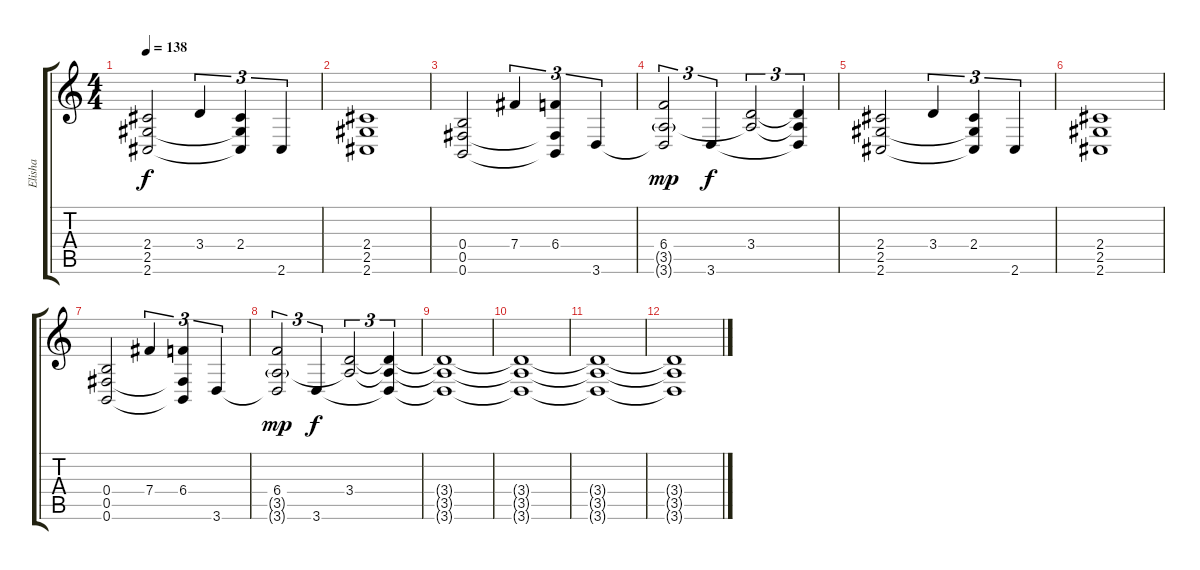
\track ("Elisha" "Elisha") {instrument overdrivenguitar}
\staff {score tabs}
\tuning (Db4 Ab3 E3 B2 Gb2 B1) {hide}
\ts (4 4)
\tempo 138
\clef g2
\ks c
(2.4 2.5 2.6).2{dy f} 3.4.4{tu (3 2)} (2.4 2.5{t} 2.6{t}).4{tu (3 2)} 2.6.4{tu (3 2)} |
(2.4 2.5 2.6).1 |
(0.4 0.5 0.6).2 7.4.4{tu (3 2)} (6.4 0.5{t} 0.6{t}).4{tu (3 2)} 3.6.4{tu (3 2)} |
(6.4 3.5{g} 3.6{t}).2{tu (3 2) dy mp} 3.6.4{tu (3 2) dy f} (3.4 3.5{t}).2{tu (3 2)} (3.4{t} 3.5{t} 3.6{t}).4{tu (3 2)} |
(2.4 2.5 2.6).2 3.4.4{tu (3 2)} (2.4 2.5{t} 2.6{t}).4{tu (3 2)} 2.6.4{tu (3 2)} |
(2.4 2.5 2.6).1 |
(0.4 0.5 0.6).2 7.4.4{tu (3 2)} (6.4 0.5{t} 0.6{t}).4{tu (3 2)} 3.6.4{tu (3 2)} |
(6.4 3.5{g} 3.6{t}).2{tu (3 2) dy mp} 3.6.4{tu (3 2) dy f} (3.4 3.5{t}).2{tu (3 2)} (3.4{t} 3.5{t} 3.6{t}).4{tu (3 2)} |
(3.4{t} 3.5{t} 3.6{t}).1 |
(3.4{t} 3.5{t} 3.6{t}).1{volume 4} |
(3.4{t} 3.5{t} 3.6{t}).1 |
(3.4{t} 3.5{t} 3.6{t}).1
